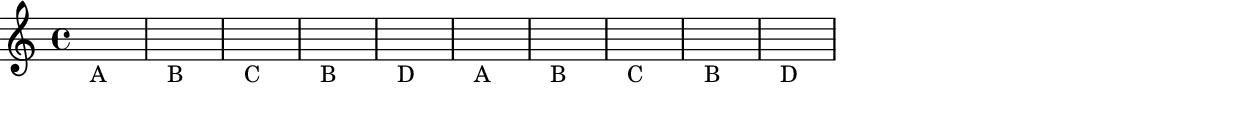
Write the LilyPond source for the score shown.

%% Generated by lilypond-book
%% Options: [exampleindent=10.16\mm,indent=0\mm,line-width=160\mm]
\include "lilypond-book-preamble.ly"


% ****************************************************************
% Start cut-&-pastable-section
% ****************************************************************

#(ly:set-option 'eps-box-padding 3.000000)



\paper {
  indent = 0\mm
  line-width = 160\mm
  % offset the left padding, also add 1mm as lilypond creates cropped
  % images with a little space on the right
  line-width = #(- line-width (* mm  3.000000) (* mm 1))
}

\layout {
  
}




% ****************************************************************
% ly snippet:
% ****************************************************************
\sourcefilename "/lilypond-2.23.82/input/regression/repeat-volta-in-segno-end.ly"
\sourcefileline 0
\version "2.23.6"

#(ly:set-option 'warning-as-error #t)

\header {
  texidoc="This tests a @code{\\repeat volta} inside and at the end of
a @code{\\repeat segno}.  The music unfolds to ABCBD ABCBD"
}

piece = \new Voice \fixed c' {
  \repeat segno 2 {
    s1_"A"
    \repeat volta 2 {
      s1_"B"
      \alternative {
        s1_"C"
        s1_"D"
      }
    }
  }
}

\new Score { \piece }
\new Score { \unfoldRepeats \piece }



% ****************************************************************
% end ly snippet
% ****************************************************************
